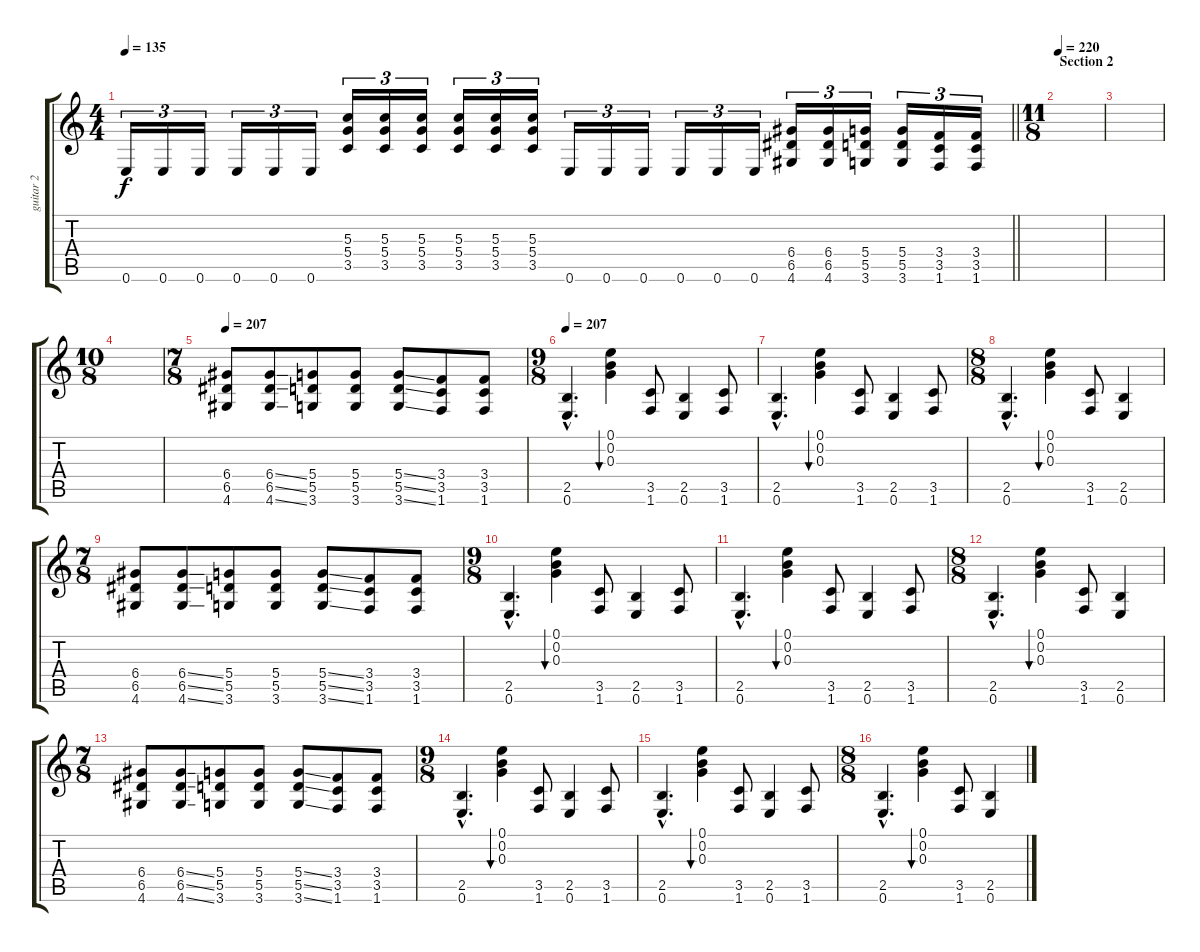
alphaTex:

\track ("guitar 2" "guitar 2") {instrument distortionguitar}
\staff {score tabs}
\tuning (E4 B3 G3 D3 A2 E2) {hide}
\ts (4 4)
\tempo 135
\clef g2
\barLineRight lightlight
\ks c
0.6.16{tu (3 2) dy f} 0.6.16{tu (3 2)} 0.6.16{tu (3 2)} 0.6.16{tu (3 2)} 0.6.16{tu (3 2)} 0.6.16{tu (3 2)} (5.3 5.4 3.5).16{tu (3 2)} (5.3 5.4 3.5).16{tu (3 2)} (5.3 5.4 3.5).16{tu (3 2)} (5.3 5.4 3.5).16{tu (3 2)} (5.3 5.4 3.5).16{tu (3 2)} (5.3 5.4 3.5).16{tu (3 2)} 0.6.16{tu (3 2)} 0.6.16{tu (3 2)} 0.6.16{tu (3 2)} 0.6.16{tu (3 2)} 0.6.16{tu (3 2)} 0.6.16{tu (3 2)} (6.4 6.5 4.6).16{tu (3 2)} (6.4 6.5 4.6).16{tu (3 2)} (5.4 5.5 3.6).16{tu (3 2)} (5.4 5.5 3.6).16{tu (3 2)} (3.4 3.5 1.6).16{tu (3 2)} (3.4 3.5 1.6).16{tu (3 2)} |
\ts (11 8)
\section ("" "Section 2")
\tempo 220
|
|
\ts (10 8)
|
\ts (7 8)
\tempo 207
(6.4 6.5 4.6).8 (6.4{ss} 6.5{ss} 4.6{ss}).8 (5.4 5.5 3.6).8 (5.4 5.5 3.6).8 (5.4{ss} 5.5{ss} 3.6{ss}).8 (3.4 3.5 1.6).8 (3.4 3.5 1.6).8 |
\ts (9 8)
\tempo 207
(2.5{hac} 0.6{hac}).4{d} (0.1 0.2 0.3).4{bu 240} (3.5 1.6).8 (2.5 0.6).4 (3.5 1.6).8 |
(2.5{hac} 0.6{hac}).4{d} (0.1 0.2 0.3).4{bu 240} (3.5 1.6).8 (2.5 0.6).4 (3.5 1.6).8 |
\ts (8 8)
(2.5{hac} 0.6{hac}).4{d} (0.1 0.2 0.3).4{bu 240} (3.5 1.6).8 (2.5 0.6).4 |
\ts (7 8)
(6.4 6.5 4.6).8 (6.4{ss} 6.5{ss} 4.6{ss}).8 (5.4 5.5 3.6).8 (5.4 5.5 3.6).8 (5.4{ss} 5.5{ss} 3.6{ss}).8 (3.4 3.5 1.6).8 (3.4 3.5 1.6).8 |
\ts (9 8)
(2.5{hac} 0.6{hac}).4{d} (0.1 0.2 0.3).4{bu 240} (3.5 1.6).8 (2.5 0.6).4 (3.5 1.6).8 |
(2.5{hac} 0.6{hac}).4{d} (0.1 0.2 0.3).4{bu 240} (3.5 1.6).8 (2.5 0.6).4 (3.5 1.6).8 |
\ts (8 8)
(2.5{hac} 0.6{hac}).4{d} (0.1 0.2 0.3).4{bu 240} (3.5 1.6).8 (2.5 0.6).4 |
\ts (7 8)
(6.4 6.5 4.6).8 (6.4{ss} 6.5{ss} 4.6{ss}).8 (5.4 5.5 3.6).8 (5.4 5.5 3.6).8 (5.4{ss} 5.5{ss} 3.6{ss}).8 (3.4 3.5 1.6).8 (3.4 3.5 1.6).8 |
\ts (9 8)
(2.5{hac} 0.6{hac}).4{d} (0.1 0.2 0.3).4{bu 240} (3.5 1.6).8 (2.5 0.6).4 (3.5 1.6).8 |
(2.5{hac} 0.6{hac}).4{d} (0.1 0.2 0.3).4{bu 240} (3.5 1.6).8 (2.5 0.6).4 (3.5 1.6).8 |
\ts (8 8)
(2.5{hac} 0.6{hac}).4{d} (0.1 0.2 0.3).4{bu 240} (3.5 1.6).8 (2.5 0.6).4
